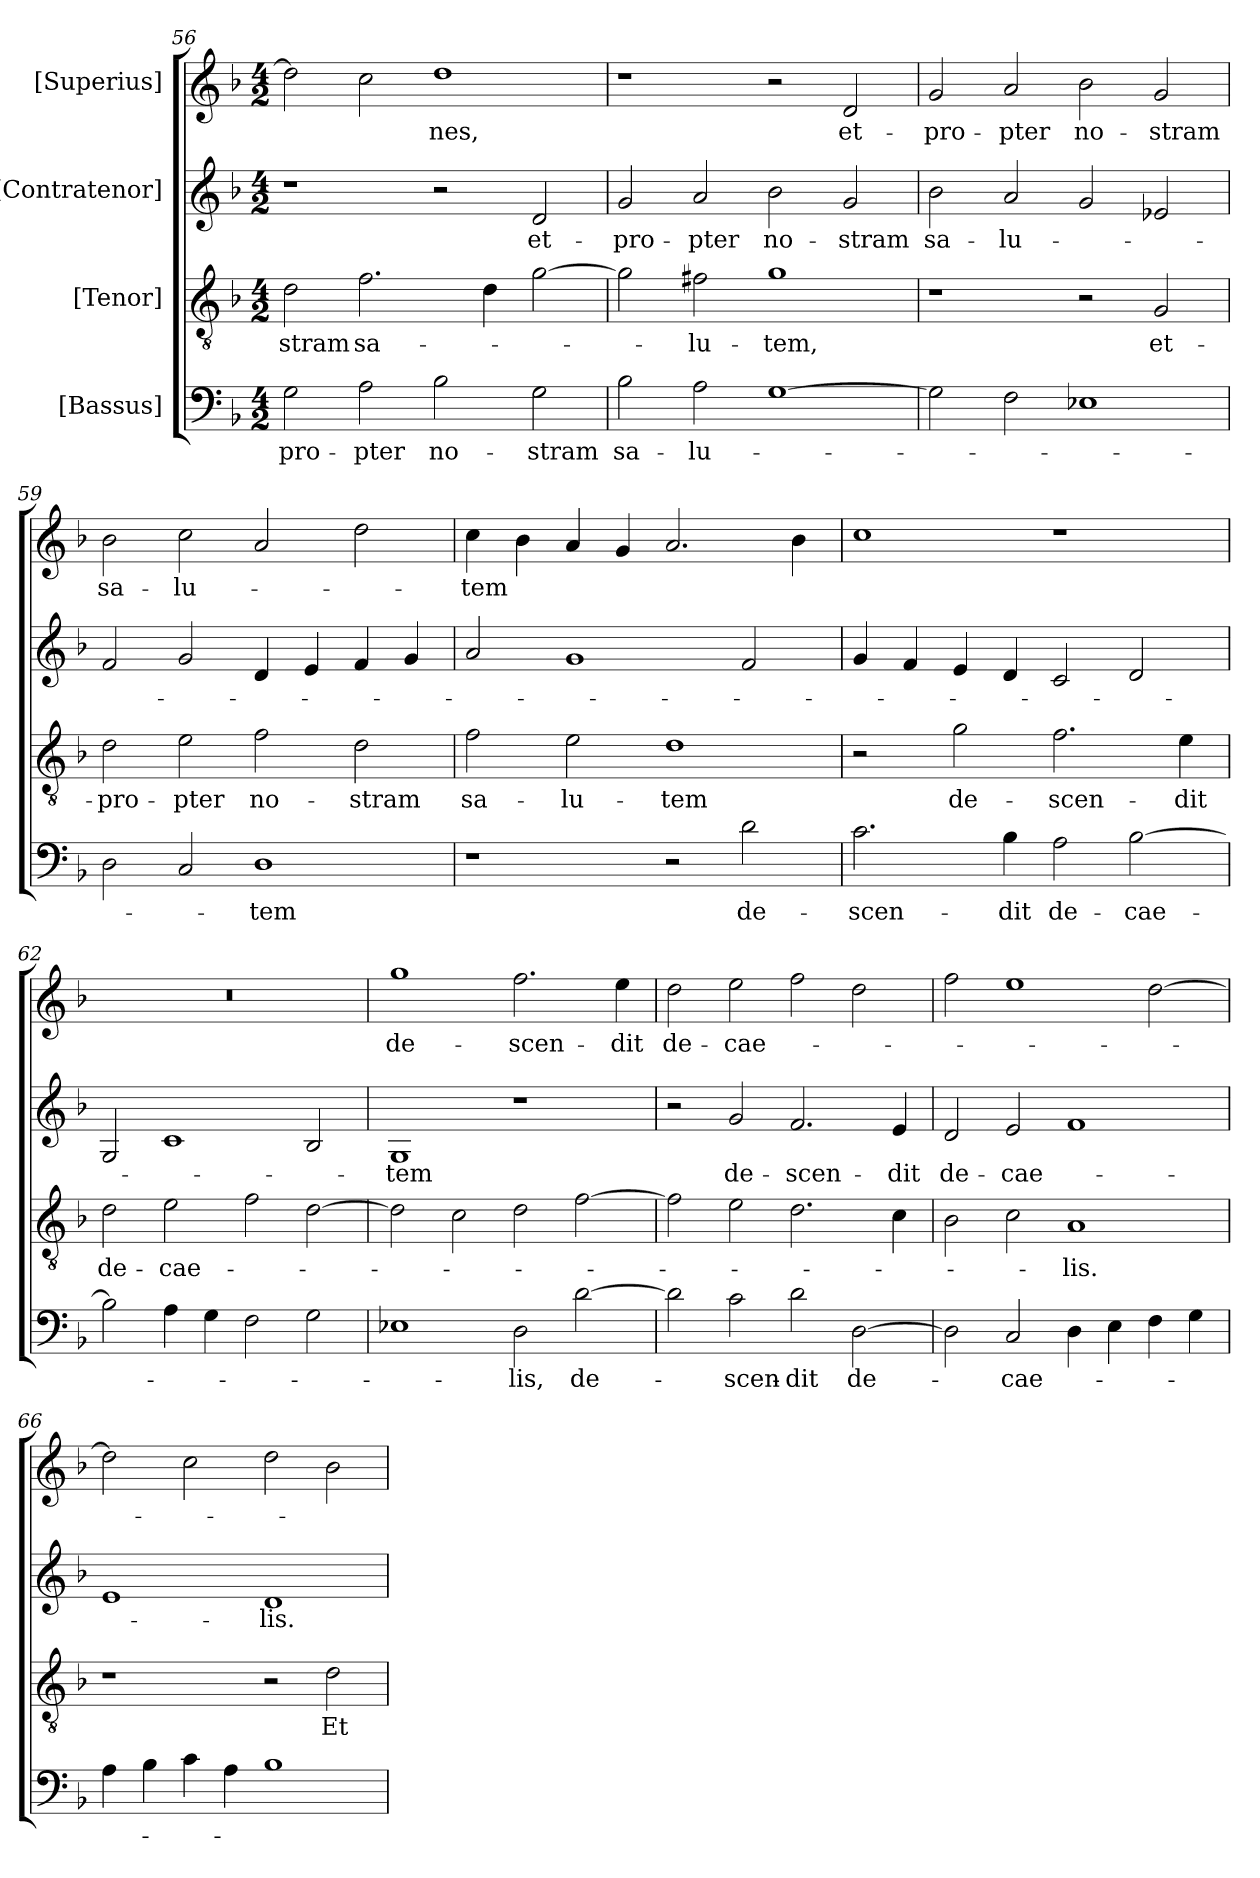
**kern	**text	**kern	**text	**kern	**text	**kern	**text
*part4	*part4	*part3	*part3	*part2	*part2	*part1	*part1
*staff4	*staff4	*staff3	*staff3	*staff2	*staff2	*staff1	*staff1
*I"[Bassus]	*	*I"[Tenor]	*	*I"[Contratenor]	*	*I"[Superius]	*
*clefF4	*	*clefGv2	*	*clefG2	*	*clefG2	*
*k[b-]	*	*k[b-]	*	*k[b-]	*	*k[b-]	*
*M4/2	*	*M4/2	*	*M4/2	*	*M4/2	*
=56	=56	=56	=56	=56	=56	=56	=56
2G\	pro-	2d\	-stram	1r	.	2dd\]	.
2A\	-pter	2.f\	sa-	.	.	2cc\	.
2B-\	no-	.	.	2r	.	1dd\	-nes,
.	.	4d\	.	.	.	.	.
2G\	-stram	[2g\	.	2d/	et-	.	.
=57	=57	=57	=57	=57	=57	=57	=57
2B-\	sa-	2g\]	.	2g/	pro-	1r	.
2A\	-lu-	2f#X\	-lu-	2a/	-pter	.	.
[1G\	.	1g\	-tem,	2b-\	no-	2r	.
.	.	.	.	2g/	-stram	2d/	et-
=58	=58	=58	=58	=58	=58	=58	=58
2G\]	.	1r	.	2b-\	sa-	2g/	pro-
2F\	.	.	.	2a/	-lu-	2a/	-pter
1E-X\	.	2r	.	2g/	.	2b-\	no-
.	.	2G/	et-	2e-X/	.	2g/	-stram
=59	=59	=59	=59	=59	=59	=59	=59
2D\	.	2d\	pro-	2f/	.	2b-\	sa-
2C/	.	2e\	-pter	2g/	.	2cc\	-lu-
1D\	-tem	2f\	no-	4d/	.	2a/	.
.	.	.	.	4e/	.	.	.
.	.	2d\	-stram	4f/	.	2dd\	.
.	.	.	.	4g/	.	.	.
=60	=60	=60	=60	=60	=60	=60	=60
1r	.	2f\	sa-	2a/	.	4cc\	-tem
.	.	.	.	.	.	4b-\	.
.	.	2e\	-lu-	1g/	.	4a/	.
.	.	.	.	.	.	4g/	.
2r	.	1d\	-tem	.	.	2.a/	.
2d\	de-	.	.	2f/	.	.	.
.	.	.	.	.	.	4b-\	.
=61	=61	=61	=61	=61	=61	=61	=61
2.c\	-scen-	2r	.	4g/	.	1cc\	.
.	.	.	.	4f/	.	.	.
.	.	2g\	de-	4e/	.	.	.
4B-\	-dit	.	.	4d/	.	.	.
2A\	de-	2.f\	-scen-	2c/	.	1r	.
[2B-\	cae-	.	.	2d/	.	.	.
.	.	4e\	-dit	.	.	.	.
=62	=62	=62	=62	=62	=62	=62	=62
2B-\]	.	2d\	de-	2G/	.	0r	.
4A\	.	2e\	cae-	1c/	.	.	.
4G\	.	.	.	.	.	.	.
2F\	.	2f\	.	.	.	.	.
2G\	.	[2d\	.	2B-/	.	.	.
=63	=63	=63	=63	=63	=63	=63	=63
1E-X\	.	2d\]	.	1G/	-tem	1gg\	de-
.	.	2c\	.	.	.	.	.
2D\	-lis,	2d\	.	1r	.	2.ff\	-scen-
[2d\	de-	[2f\	.	.	.	.	.
.	.	.	.	.	.	4ee\	-dit
=64	=64	=64	=64	=64	=64	=64	=64
2d\]	.	2f\]	.	2r	.	2dd\	de-
2c\	-scen-	2e\	.	2g/	de-	2ee\	cae-
2d\	-dit	2.d\	.	2.f/	-scen-	2ff\	.
[2D\	de-	.	.	.	.	2dd\	.
.	.	4c\	.	4e/	-dit	.	.
=65	=65	=65	=65	=65	=65	=65	=65
2D\]	.	2B-\	.	2d/	de-	2ff\	.
2C/	cae-	2c\	.	2e/	cae-	1ee\	.
4D\	.	1A/	-lis.	1f/	.	.	.
4E\	.	.	.	.	.	.	.
4F\	.	.	.	.	.	[2dd\	.
4G\	.	.	.	.	.	.	.
=66	=66	=66	=66	=66	=66	=66	=66
4A\	.	1r	.	1e/	.	2dd\]	.
4B-\	.	.	.	.	.	.	.
4c\	.	.	.	.	.	2cc\	.
4A\	.	.	.	.	.	.	.
1B-\	.	2r	.	1d/	-lis.	2dd\	.
.	.	2d\	Et-	.	.	2b-\	.
=	=	=	=	=	=	=	=
*-	*-	*-	*-	*-	*-	*-	*-
